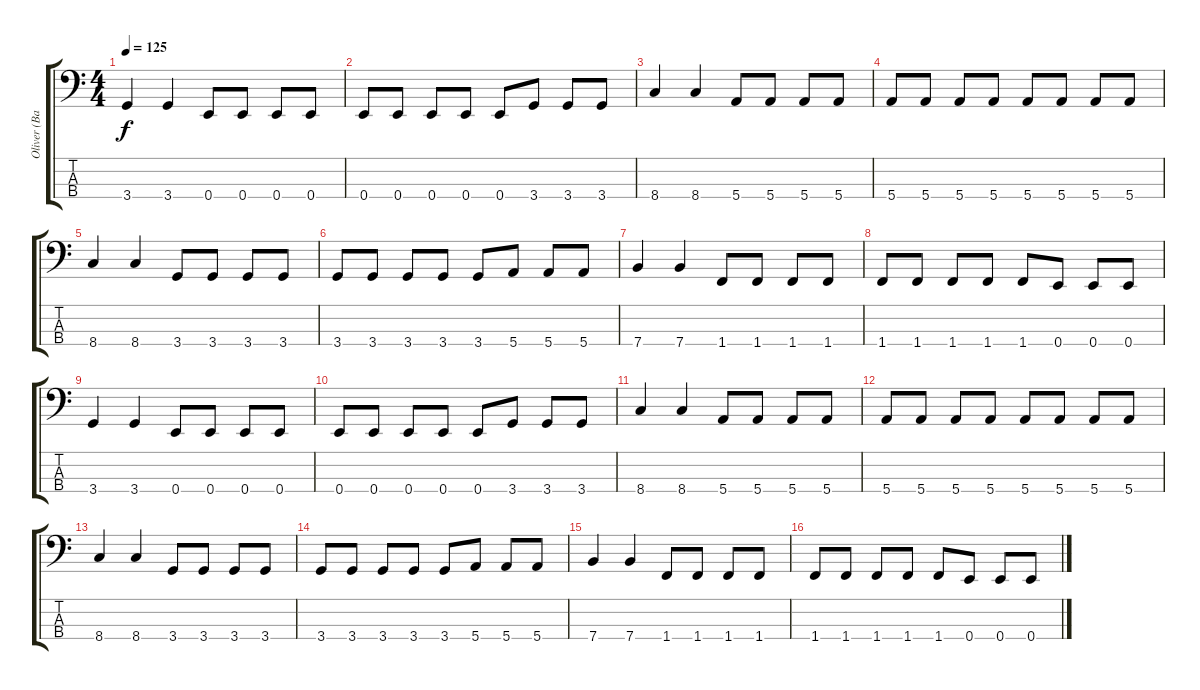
\track ("Oliver (Bass)" "Oliver (Ba") {instrument electricbassfinger}
\staff {score tabs}
\tuning (G2 D2 A1 E1) {hide}
\ts (4 4)
\tempo 125
\clef f4
\ks c
3.4.4{dy f} 3.4.4 0.4.8 0.4.8 0.4.8 0.4.8 |
0.4.8 0.4.8 0.4.8 0.4.8 0.4.8 3.4.8 3.4.8 3.4.8 |
8.4.4 8.4.4 5.4.8 5.4.8 5.4.8 5.4.8 |
5.4.8 5.4.8 5.4.8 5.4.8 5.4.8 5.4.8 5.4.8 5.4.8 |
8.4.4 8.4.4 3.4.8 3.4.8 3.4.8 3.4.8 |
3.4.8 3.4.8 3.4.8 3.4.8 3.4.8 5.4.8 5.4.8 5.4.8 |
7.4.4 7.4.4 1.4.8 1.4.8 1.4.8 1.4.8 |
1.4.8 1.4.8 1.4.8 1.4.8 1.4.8 0.4.8 0.4.8 0.4.8 |
3.4.4 3.4.4 0.4.8 0.4.8 0.4.8 0.4.8 |
0.4.8 0.4.8 0.4.8 0.4.8 0.4.8 3.4.8 3.4.8 3.4.8 |
8.4.4 8.4.4 5.4.8 5.4.8 5.4.8 5.4.8 |
5.4.8 5.4.8 5.4.8 5.4.8 5.4.8 5.4.8 5.4.8 5.4.8 |
8.4.4 8.4.4 3.4.8 3.4.8 3.4.8 3.4.8 |
3.4.8 3.4.8 3.4.8 3.4.8 3.4.8 5.4.8 5.4.8 5.4.8 |
7.4.4 7.4.4 1.4.8 1.4.8 1.4.8 1.4.8 |
1.4.8 1.4.8 1.4.8 1.4.8 1.4.8 0.4.8 0.4.8 0.4.8
